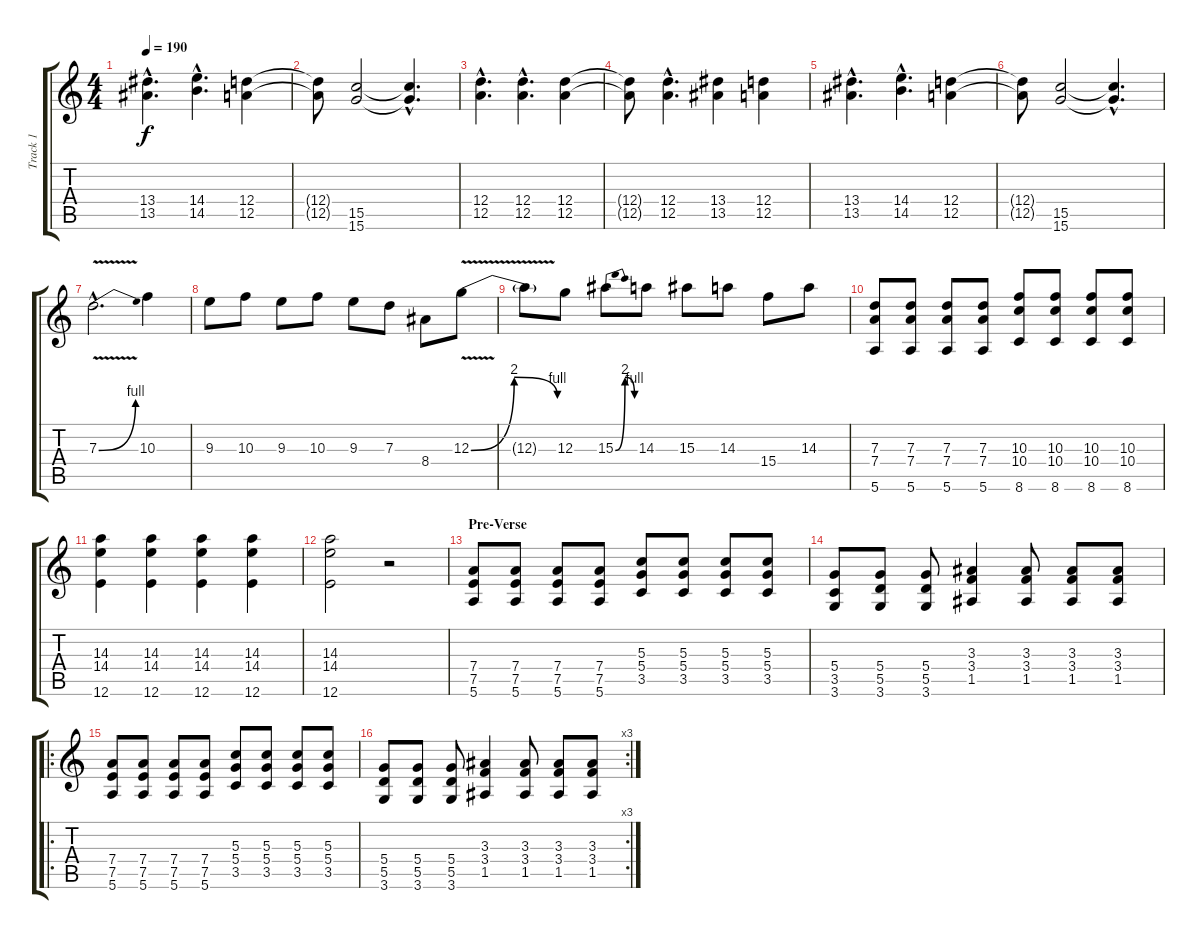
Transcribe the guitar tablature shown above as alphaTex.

\track ("Track 1" "Track 1") {instrument distortionguitar}
\staff {score tabs}
\tuning (E4 B3 G3 D3 A2 E2) {hide}
\ts (4 4)
\tempo 190
\clef g2
\ks c
(13.4{hac} 13.5{hac}).4{d dy f} (14.4{hac} 14.5{hac}).4{d} (12.4 12.5).4 |
(12.4{t} 12.5{t}).8 (15.5 15.6).2 (15.5{hac t} 15.6{hac t}).4{d} |
(12.4{hac} 12.5{hac}).4{d} (12.4{hac} 12.5{hac}).4{d} (12.4 12.5).4 |
(12.4{t} 12.5{t}).8 (12.4{hac} 12.5{hac}).4{d} (13.4 13.5).4 (12.4 12.5).4 |
(13.4{hac} 13.5{hac}).4{d} (14.4{hac} 14.5{hac}).4{d} (12.4 12.5).4 |
(12.4{t} 12.5{t}).8 (15.5 15.6).2 (15.5{hac t} 15.6{hac t}).4{d} |
7.3{be (bend 0 0 60 4) v hac}.2{d} 10.3.4 |
9.3.8 10.3.8 9.3.8 10.3.8 9.3.8 7.3.8 8.4.8 12.3{be (bendrelease 0 0 30 8 30 8 60 4) v}.8 |
12.3{t}.8 12.3.8 15.3{be (bendrelease 0 0 30 8 30 8 60 4)}.8 14.3.8 15.3.8 14.3.8 15.4.8 14.3.8 |
(7.3 7.4 5.6).8 (7.3 7.4 5.6).8 (7.3 7.4 5.6).8 (7.3 7.4 5.6).8 (10.3 10.4 8.6).8 (10.3 10.4 8.6).8 (10.3 10.4 8.6).8 (10.3 10.4 8.6).8 |
(14.3 14.4 12.6).4 (14.3 14.4 12.6).4 (14.3 14.4 12.6).4 (14.3 14.4 12.6).4 |
(14.3 14.4 12.6).2 r.2 |
\section ("" "Pre-Verse")
(7.4 7.5 5.6).8 (7.4 7.5 5.6).8 (7.4 7.5 5.6).8 (7.4 7.5 5.6).8 (5.3 5.4 3.5).8 (5.3 5.4 3.5).8 (5.3 5.4 3.5).8 (5.3 5.4 3.5).8 |
(5.4 3.5 3.6).8 (5.4 5.5 3.6).8 (5.4 5.5 3.6).8 (3.3 3.4 1.5).4 (3.3 3.4 1.5).8 (3.3 3.4 1.5).8 (3.3 3.4 1.5).8 |
\ro
(7.4 7.5 5.6).8 (7.4 7.5 5.6).8 (7.4 7.5 5.6).8 (7.4 7.5 5.6).8 (5.3 5.4 3.5).8 (5.3 5.4 3.5).8 (5.3 5.4 3.5).8 (5.3 5.4 3.5).8 |
\rc 3
(5.4 5.5 3.6).8 (5.4 5.5 3.6).8 (5.4 5.5 3.6).8 (3.3 3.4 1.5).4 (3.3 3.4 1.5).8 (3.3 3.4 1.5).8 (3.3 3.4 1.5).8
